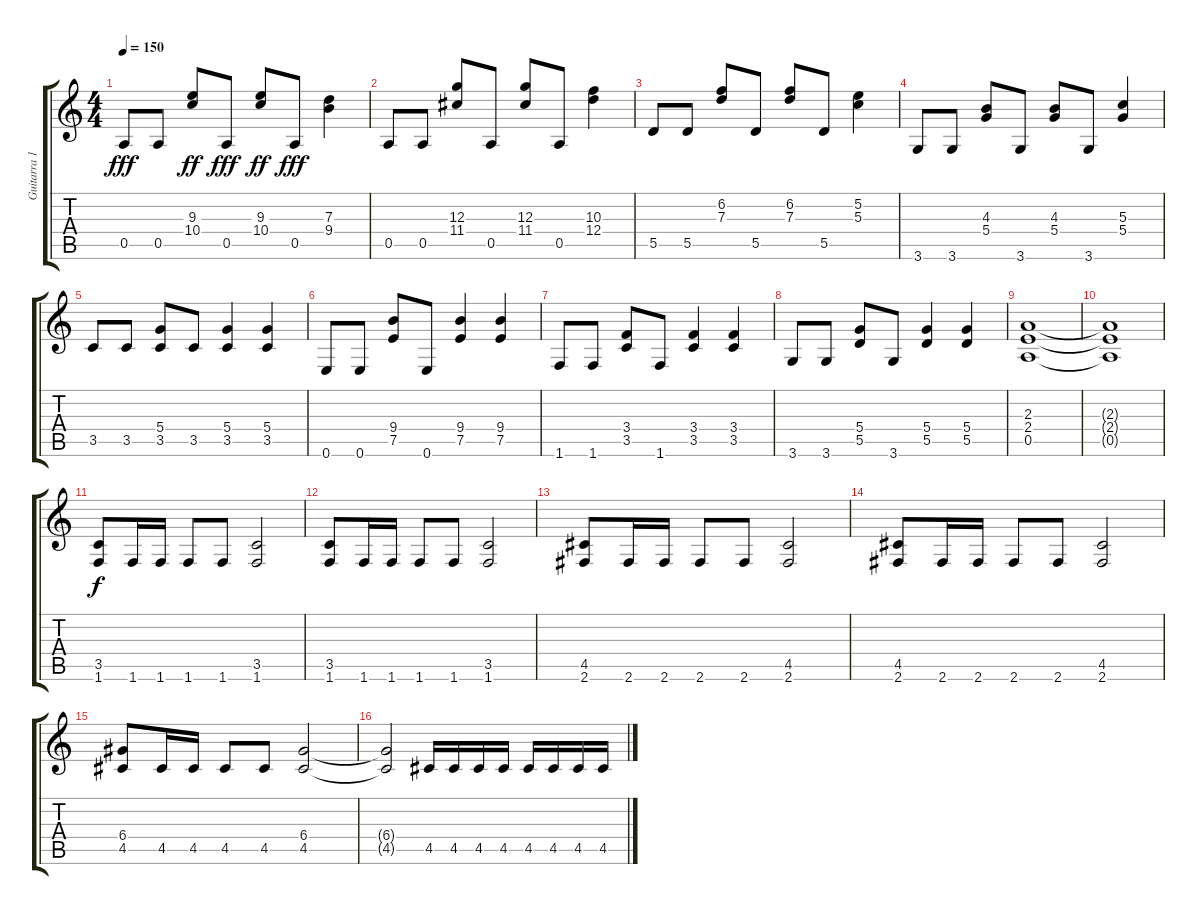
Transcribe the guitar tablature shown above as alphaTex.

\track ("Guitarra 1 (Kiko Loureiro)" "Guitarra 1") {instrument distortionguitar}
\staff {score tabs}
\tuning (E4 B3 G3 D3 A2 E2) {hide}
\ts (4 4)
\tempo 150
\clef g2
\ks c
0.5.8{dy fff} 0.5.8 (9.3 10.4).8{dy ff} 0.5.8{dy fff} (9.3 10.4).8{dy ff} 0.5.8{dy fff} (7.3 9.4).4 |
0.5.8 0.5.8 (12.3 11.4).8 0.5.8 (12.3 11.4).8 0.5.8 (10.3 12.4).4 |
5.5.8 5.5.8 (6.2 7.3).8 5.5.8 (6.2 7.3).8 5.5.8 (5.2 5.3).4 |
3.6.8 3.6.8 (4.3 5.4).8 3.6.8 (4.3 5.4).8 3.6.8 (5.3 5.4).4 |
3.5.8 3.5.8 (5.4 3.5).8 3.5.8 (5.4 3.5).4 (5.4 3.5).4 |
0.6.8 0.6.8 (9.4 7.5).8 0.6.8 (9.4 7.5).4 (9.4 7.5).4 |
1.6.8 1.6.8 (3.4 3.5).8 1.6.8 (3.4 3.5).4 (3.4 3.5).4 |
3.6.8 3.6.8 (5.4 5.5).8 3.6.8 (5.4 5.5).4 (5.4 5.5).4 |
(2.3 2.4 0.5).1 |
(2.3{t} 2.4{t} 0.5{t}).1 |
(3.5 1.6).8{dy f} 1.6.16 1.6.16 1.6.8 1.6.8 (3.5 1.6).2 |
(3.5 1.6).8 1.6.16 1.6.16 1.6.8 1.6.8 (3.5 1.6).2 |
(4.5 2.6).8 2.6.16 2.6.16 2.6.8 2.6.8 (4.5 2.6).2 |
(4.5 2.6).8 2.6.16 2.6.16 2.6.8 2.6.8 (4.5 2.6).2 |
(6.4 4.5).8 4.5.16 4.5.16 4.5.8 4.5.8 (6.4 4.5).2 |
(6.4{t} 4.5{t}).2 4.5.16 4.5.16 4.5.16 4.5.16 4.5.16 4.5.16 4.5.16 4.5.16
